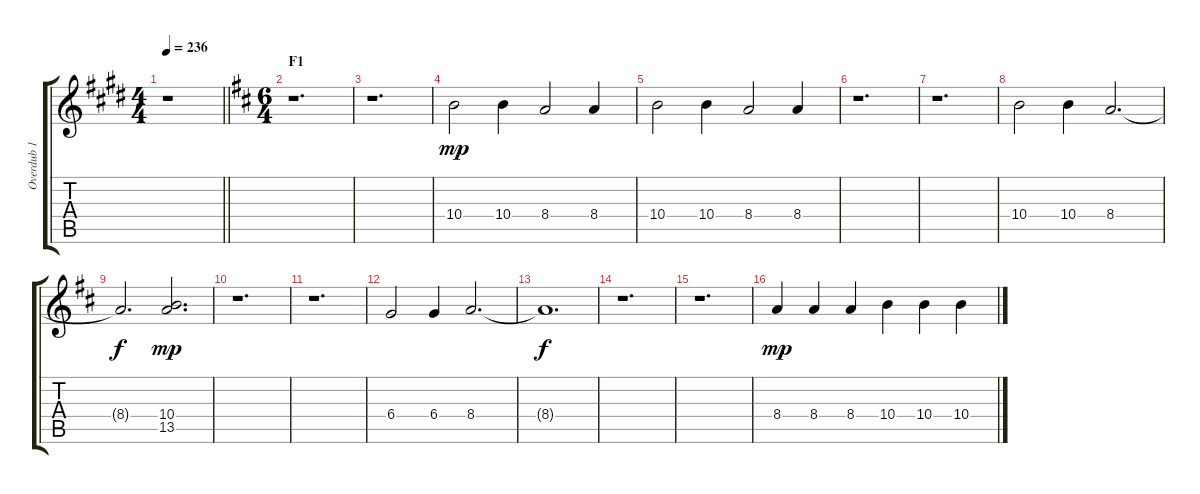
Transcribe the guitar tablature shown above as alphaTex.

\track ("Overdub 1" "Overdub 1") {instrument overdrivenguitar}
\staff {score tabs}
\tuning (Eb4 Bb3 Gb3 Db3 Ab2 Db2) {hide}
\ts (4 4)
\tempo 236
\clef g2
\barLineRight lightlight
\ks c#minor
r.1{dy f} |
\ts (6 4)
\section ("" "F1")
\ks d
r.1{d} |
r.1{d} |
10.4.2{dy mp} 10.4.4 8.4.2 8.4.4 |
10.4.2 10.4.4 8.4.2 8.4.4 |
r.1{d} |
r.1{d} |
10.4.2 10.4.4 8.4.2{d} |
8.4{t}.2{d dy f} (10.4 13.5).2{d dy mp} |
r.1{d} |
r.1{d} |
6.4.2 6.4.4 8.4.2{d} |
8.4{t}.1{d dy f} |
r.1{d} |
r.1{d} |
8.4.4{dy mp} 8.4.4 8.4.4 10.4.4 10.4.4 10.4.4
